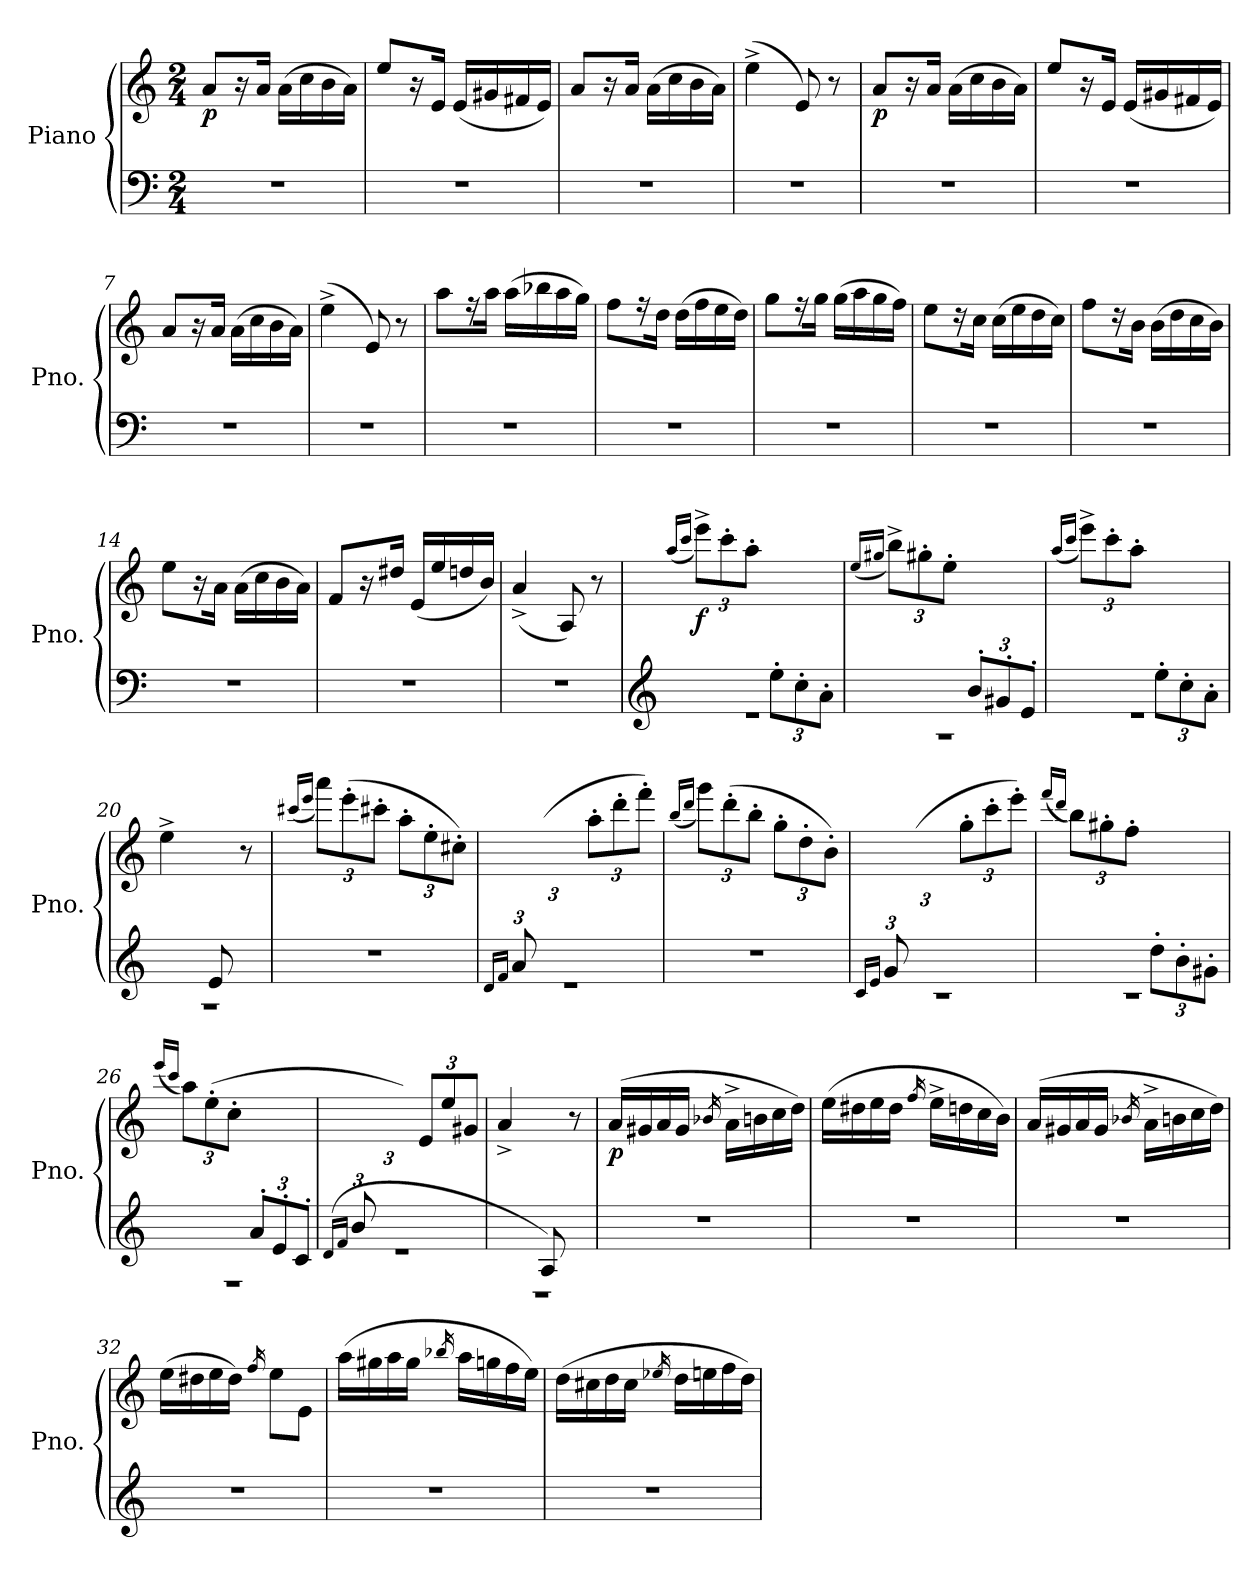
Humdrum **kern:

**kern	**kern	**dynam
*part1	*part1	*part1
*staff2	*staff1	*staff1/2
*I"Piano	*	*
*I'Pno.	*	*
*clefF4	*clefG2	*
*k[]	*k[]	*
*M2/4	*M2/4	*
=1	=1	=1
!	!	!LO:DY:b
2r	8a/L	p
.	16r	.
.	16a/Jk	.
.	(>16a\LL	.
.	16cc\	.
.	16b\	.
.	16a\JJ)	.
=2	=2	=2
2r	8ee/L	.
.	16r	.
.	16e/Jk	.
.	(<16e/LL	.
.	16g#X/	.
.	16f#X/	.
.	16e/JJ)	.
=3	=3	=3
2r	8a/L	.
.	16r	.
.	16a/Jk	.
.	(>16a\LL	.
.	16cc\	.
.	16b\	.
.	16a\JJ)	.
=4	=4	=4
2r	(>4ee^\	.
.	8e/)	.
.	8r	.
=5	=5	=5
!	!	!LO:DY:b
2r	8a/L	p
.	16r	.
.	16a/Jk	.
.	(>16a\LL	.
.	16cc\	.
.	16b\	.
.	16a\JJ)	.
=6	=6	=6
2r	8ee/L	.
.	16r	.
.	16e/Jk	.
.	(<16e/LL	.
.	16g#X/	.
.	16f#X/	.
.	16e/JJ)	.
!!LO:LB:g=z
=7	=7	=7
2r	8a/L	.
.	16r	.
.	16a/Jk	.
.	(>16a\LL	.
.	16cc\	.
.	16b\	.
.	16a\JJ)	.
=8	=8	=8
2r	(>4ee^\	.
.	8e/)	.
.	8r	.
!!LO:LB:g=z
=9	=9	=9
2r	8aa\L	.
.	16rff	.
.	16aa\Jk	.
.	(>16aa\LL	.
.	16bb-X\	.
.	16aa\	.
.	16gg\JJ)	.
=10	=10	=10
2r	8ff\L	.
.	16rff	.
.	16dd\Jk	.
.	(>16dd\LL	.
.	16ff\	.
.	16ee\	.
.	16dd\JJ)	.
=11	=11	=11
2r	8gg\L	.
.	16rff	.
.	16gg\Jk	.
.	(>16gg\LL	.
.	16aa\	.
.	16gg\	.
.	16ff\JJ)	.
=12	=12	=12
2r	8ee\L	.
.	16rdd	.
.	16cc\Jk	.
.	(>16cc\LL	.
.	16ee\	.
.	16dd\	.
.	16cc\JJ)	.
=13	=13	=13
2r	8ff\L	.
.	16rdd	.
.	16b\Jk	.
.	(>16b\LL	.
.	16dd\	.
.	16cc\	.
.	16b\JJ)	.
=14	=14	=14
2r	8ee\L	.
.	16r	.
.	16a\Jk	.
.	(>16a\LL	.
.	16cc\	.
.	16b\	.
.	16a\JJ)	.
!!LO:LB:g=z
=15	=15	=15
2r	8f/L	.
.	16r	.
.	16dd#X/Jk	.
.	(<16e/LL	.
.	16ee/	.
.	16ddn/	.
.	16b/JJ)	.
=16	=16	=16
2r	(<4a^/	.
.	8A/)	.
.	8r	.
=17	=17	=17
*clefG2	*	*
.	(<16qaa/LL	.
.	16qccc/JJ	.
*^	*	*
*	*	*Xbrackettup	*
!	!	!	!LO:DY:b
4ryy	2r	12eee^\L)	f
.	.	(>12ccc'\	.
.	.	12aa'\J	.
*Xbrackettup	*	*	*
12ee'\L	.	4ryy	.
12cc'\	.	.	.
12a'\J)	.	.	.
=18	=18	=18	=18
.	.	(<16qee/LL	.
.	.	16qgg#X/JJ	.
4ryy	2r	12bb^\L)	.
.	.	(>12gg#'\	.
.	.	12ee'\J	.
12b'/L	.	4ryy	.
12g#X'/	.	.	.
12e'/J)	.	.	.
=19	=19	=19	=19
.	.	(<16qaa/LL	.
.	.	16qccc/JJ	.
4ryy	2r	12eee^\L)	.
.	.	(>12ccc'\	.
.	.	12aa'\J	.
12ee'\L	.	4ryy	.
12cc'\	.	.	.
12a'\J)	.	.	.
=20	=20	=20	=20
4ryy	2r	(>4ee^\	.
8e/)	.	8ryy	.
8ryy	.	8r	.
*v	*v	*	*
!!LO:LB:g=z
=21	=21	=21
.	(<16qccc#X/LL	.
.	16qeee/JJ	.
2r	12aaa\L)	.
.	(>12eee'\	.
.	12ccc#'\J	.
.	12aa'\L	.
.	12ee'\	.
.	12cc#X'\J)	.
=22	=22	=22
16qd/LL	.	.
16qf/JJ	.	.
*^	*	*
12a/L	2r	12ryy	.
12%5ryy	.	(>12dd'\	.
.	.	12ff'\J	.
.	.	12aa'\L	.
.	.	12ddd'\	.
.	.	12fff'\J)	.
*v	*v	*	*
=23	=23	=23
.	(<16qbb/LL	.
.	16qddd/JJ	.
2r	12ggg\L)	.
.	(>12ddd'\	.
.	12bb'\J	.
.	12gg'\L	.
.	12dd'\	.
.	12b'\J)	.
=24	=24	=24
16qc/LL	.	.
16qe/JJ	.	.
*^	*	*
12g/L	2r	12ryy	.
12%5ryy	.	(>12cc'\	.
.	.	12ee'\J	.
.	.	12gg'\L	.
.	.	12ccc'\	.
.	.	12eee'\J)	.
=25	=25	=25	=25
.	.	(<16qfff/LL	.
.	.	16qddd/JJ	.
4ryy	2r	12bb\L)	.
.	.	(>12gg#X'\	.
.	.	12ff'\J	.
12dd'\L	.	4ryy	.
12b'\	.	.	.
12g#X'\J)	.	.	.
!!LO:PB:g=z
=26	=26	=26	=26
.	.	(<16qeee/LL	.
.	.	16qccc/JJ	.
4ryy	2r	12aa\L)	.
.	.	(>12ee'\	.
.	.	12cc'\J	.
12a'/L	.	4ryy	.
12e'/	.	.	.
12c'/J)	.	.	.
=27	=27	=27	=27
(>16qd/LL	.	.	.
16qf/JJ	.	.	.
12b/L	2r	12ryy	.
12%5ryy	.	12dd\	.
.	.	12ff\J)	.
.	.	12e/L	.
.	.	12ee/	.
.	.	12g#X/J	.
=28	=28	=28	=28
4ryy	2r	(<4a^/	.
8A/)	.	8ryy	.
8ryy	.	8r	.
*v	*v	*	*
=29	=29	=29
!	!	!LO:DY:b
2r	(>16a/LL	p
.	16g#X/	.
.	16a/	.
.	16g#/JJ	.
.	16qb-X/	.
.	16a^\LL	.
.	16bn\	.
.	16cc\	.
.	16dd\JJ)	.
=30	=30	=30
2r	(>16ee\LL	.
.	16dd#X\	.
.	16ee\	.
.	16dd#\JJ	.
.	16qff/	.
.	16ee^\LL	.
.	16ddn\	.
.	16cc\	.
.	16b\JJ)	.
!!LO:LB:g=z
=31	=31	=31
2r	(>16a/LL	.
.	16g#X/	.
.	16a/	.
.	16g#/JJ	.
.	16qb-X/	.
.	16a^\LL	.
.	16bn\	.
.	16cc\	.
.	16dd\JJ)	.
=32	=32	=32
2r	(>16ee\LL	.
.	16dd#X\	.
.	16ee\	.
.	16dd#\JJ)	.
.	16qff/	.
.	8ee\L	.
.	8e\J	.
=33	=33	=33
2r	(>16aa\LL	.
.	16gg#X\	.
.	16aa\	.
.	16gg#\JJ	.
.	16qbb-X/	.
.	16aa\LL	.
.	16ggn\	.
.	16ff\	.
.	16ee\JJ)	.
=34	=34	=34
2r	(>16dd\LL	.
.	16cc#X\	.
.	16dd\	.
.	16cc#\JJ	.
.	16qee-X/	.
.	16dd\LL	.
.	16een\	.
.	16ff\	.
.	16dd\JJ)	.
=	=	=
*-	*-	*-
